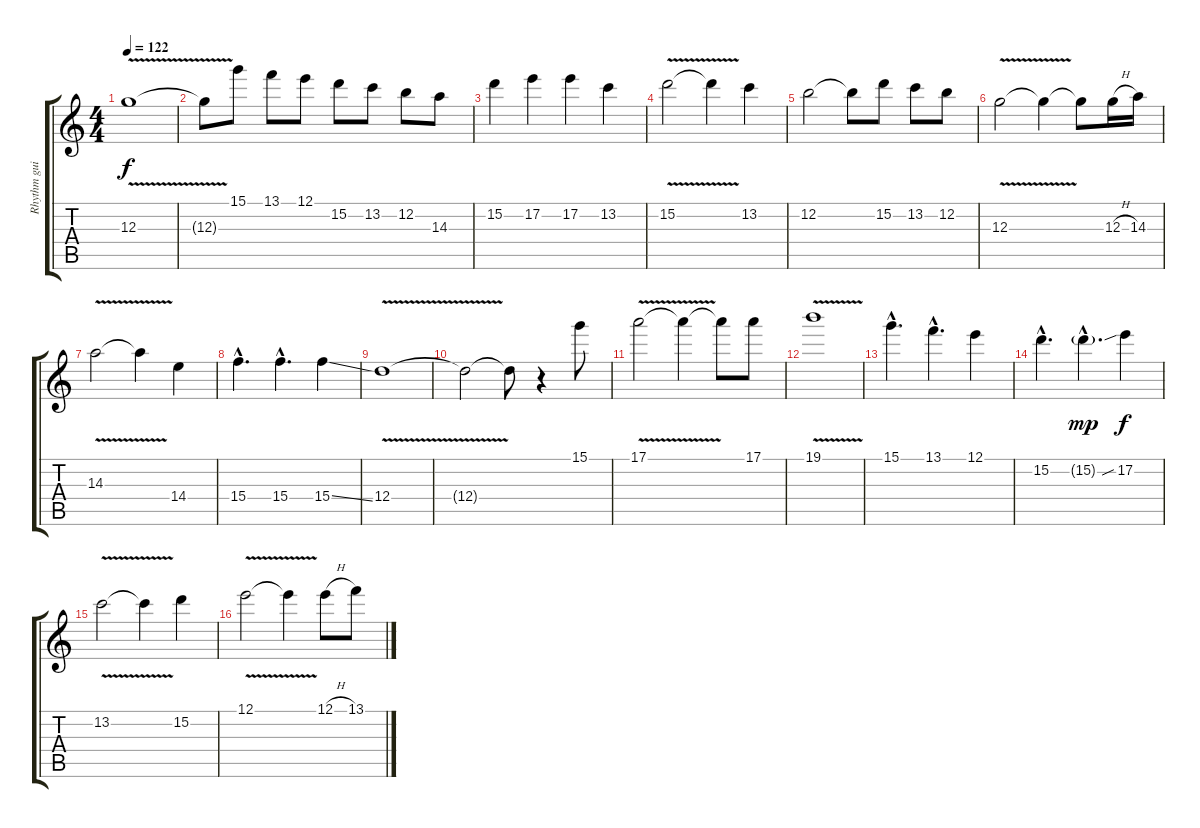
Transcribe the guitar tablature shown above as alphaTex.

\track ("Rhythm guitar" "Rhythm gui") {instrument overdrivenguitar}
\staff {score tabs}
\tuning (E4 B3 G3 D3 A2 E2) {hide}
\ts (4 4)
\tempo 122
\clef g2
\ks c
12.3{v}.1{dy f} |
12.3{t}.8 15.1.8 13.1.8 12.1.8 15.2.8 13.2.8 12.2.8 14.3.8 |
15.2.4 17.2.4 17.2.4 13.2.4 |
15.2{v}.2 15.2{t}.4 13.2.4 |
12.2.2 12.2{t}.8 15.2.8 13.2.8 12.2.8 |
12.3{v}.2 12.3{t}.4 12.3{t}.8 12.3{h}.16 14.3.16 |
14.3{v}.2 14.3{t}.4 14.4.4 |
15.4{hac}.4{d} 15.4{hac}.4{d} 15.4{ss}.4 |
12.4{v}.1 |
12.4{t}.2 12.4{t}.8 r.4 15.1.8 |
17.1{v}.2 17.1{t}.4 17.1{t}.8 17.1.8 |
19.1{v}.1 |
15.1{hac}.4{d} 13.1{hac}.4{d} 12.1.4 |
15.2{hac}.4{d} 15.2{g hac}.4{d dy mp} 17.2{sib}.4{dy f} |
13.2{v}.2 13.2{t}.4 15.2.4 |
12.1{v}.2 12.1{t}.4 12.1{h}.8 13.1.8
